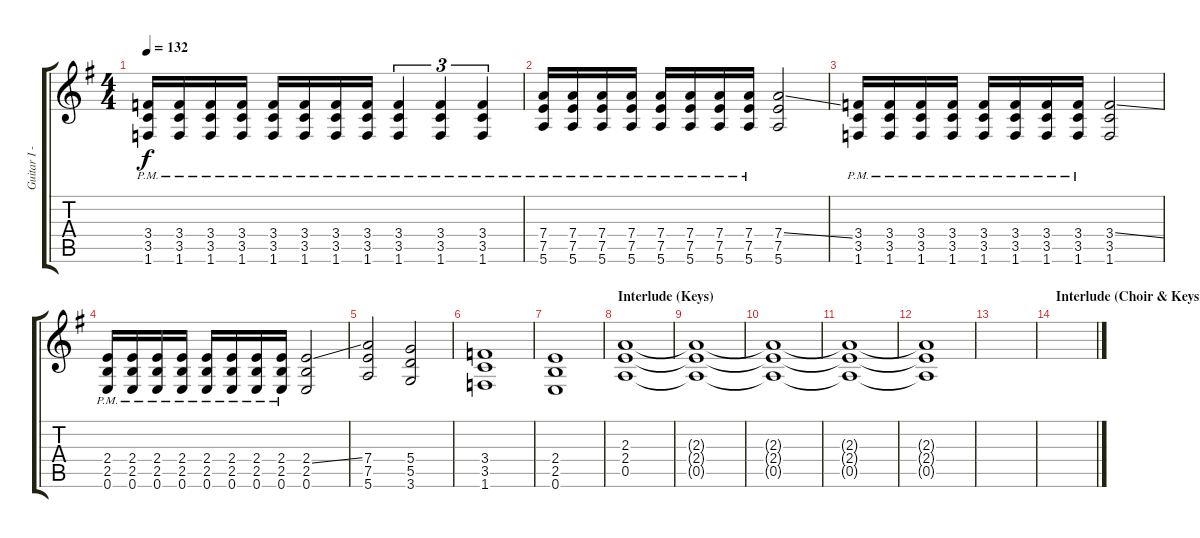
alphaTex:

\track ("Guitar I - Mark Jansen" "Guitar I -") {instrument distortionguitar}
\staff {score tabs}
\tuning (E4 B3 G3 D3 A2 E2) {hide}
\ts (4 4)
\tempo 132
\clef g2
\ks g
(3.4{pm} 3.5{pm} 1.6{pm}).16{dy f} (3.4{pm} 3.5{pm} 1.6{pm}).16 (3.4{pm} 3.5{pm} 1.6{pm}).16 (3.4{pm} 3.5{pm} 1.6{pm}).16 (3.4{pm} 3.5{pm} 1.6{pm}).16 (3.4{pm} 3.5{pm} 1.6{pm}).16 (3.4{pm} 3.5{pm} 1.6{pm}).16 (3.4{pm} 3.5{pm} 1.6{pm}).16 (3.4{pm} 3.5{pm} 1.6{pm}).4{tu (3 2)} (3.4{pm} 3.5{pm} 1.6{pm}).4{tu (3 2)} (3.4{pm} 3.5{pm} 1.6{pm}).4{tu (3 2)} |
(7.4{pm} 7.5{pm} 5.6{pm}).16 (7.4{pm} 7.5{pm} 5.6{pm}).16 (7.4{pm} 7.5{pm} 5.6{pm}).16 (7.4{pm} 7.5{pm} 5.6{pm}).16 (7.4{pm} 7.5{pm} 5.6{pm}).16 (7.4{pm} 7.5{pm} 5.6{pm}).16 (7.4{pm} 7.5{pm} 5.6{pm}).16 (7.4{pm} 7.5{pm} 5.6{pm}).16 (7.4{ss} 7.5 5.6).2 |
(3.4{pm} 3.5{pm} 1.6{pm}).16 (3.4{pm} 3.5{pm} 1.6{pm}).16 (3.4{pm} 3.5{pm} 1.6{pm}).16 (3.4{pm} 3.5{pm} 1.6{pm}).16 (3.4{pm} 3.5{pm} 1.6{pm}).16 (3.4{pm} 3.5{pm} 1.6{pm}).16 (3.4{pm} 3.5{pm} 1.6{pm}).16 (3.4{pm} 3.5{pm} 1.6{pm}).16 (3.4{ss} 3.5 1.6).2 |
(2.4{pm} 2.5{pm} 0.6{pm}).16 (2.4{pm} 2.5{pm} 0.6{pm}).16 (2.4{pm} 2.5{pm} 0.6{pm}).16 (2.4{pm} 2.5{pm} 0.6{pm}).16 (2.4{pm} 2.5{pm} 0.6{pm}).16 (2.4{pm} 2.5{pm} 0.6{pm}).16 (2.4{pm} 2.5{pm} 0.6{pm}).16 (2.4{pm} 2.5{pm} 0.6{pm}).16 (2.4{ss} 2.5 0.6).2 |
(7.4 7.5 5.6).2 (5.4 5.5 3.6).2 |
(3.4 3.5 1.6).1 |
(2.4 2.5 0.6).1 |
\section ("" "Interlude (Keys)")
(2.3 2.4 0.5).1 |
(2.3{t} 2.4{t} 0.5{t}).1{volume 8} |
(2.3{t} 2.4{t} 0.5{t}).1 |
(2.3{t} 2.4{t} 0.5{t}).1{volume 3} |
(2.3{t} 2.4{t} 0.5{t}).1 |
|
\section ("" "Interlude (Choir & Keys)")
